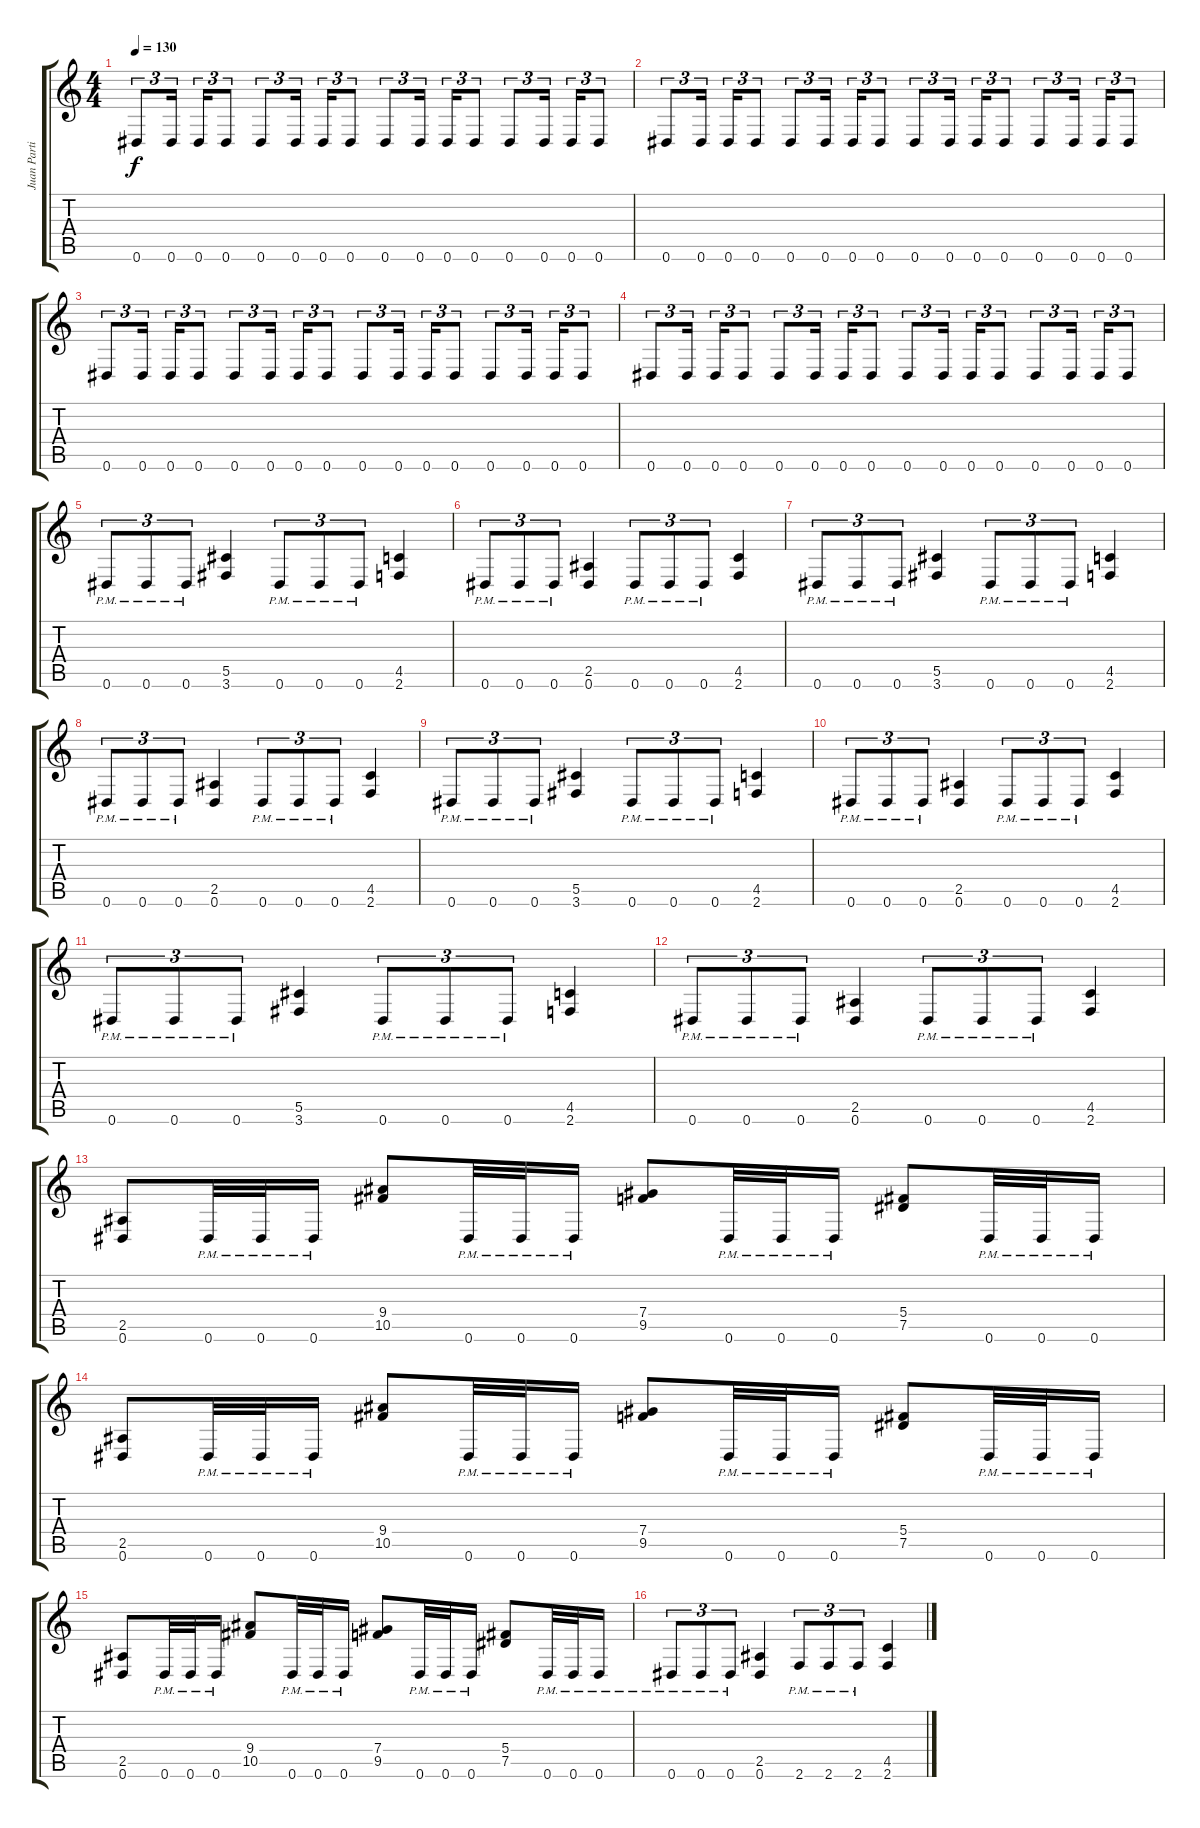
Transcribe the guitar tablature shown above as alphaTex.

\track ("Juan Partida" "Juan Parti") {instrument distortionguitar}
\staff {score tabs}
\tuning (Eb4 Bb3 Gb3 Db3 Ab2 Eb2) {hide}
\ts (4 4)
\tempo 130
\clef g2
\ks c
0.6.8{tu (3 2) dy f} 0.6.16{tu (3 2)} 0.6.16{tu (3 2)} 0.6.8{tu (3 2)} 0.6.8{tu (3 2)} 0.6.16{tu (3 2)} 0.6.16{tu (3 2)} 0.6.8{tu (3 2)} 0.6.8{tu (3 2)} 0.6.16{tu (3 2)} 0.6.16{tu (3 2)} 0.6.8{tu (3 2)} 0.6.8{tu (3 2)} 0.6.16{tu (3 2)} 0.6.16{tu (3 2)} 0.6.8{tu (3 2)} |
0.6.8{tu (3 2)} 0.6.16{tu (3 2)} 0.6.16{tu (3 2)} 0.6.8{tu (3 2)} 0.6.8{tu (3 2)} 0.6.16{tu (3 2)} 0.6.16{tu (3 2)} 0.6.8{tu (3 2)} 0.6.8{tu (3 2)} 0.6.16{tu (3 2)} 0.6.16{tu (3 2)} 0.6.8{tu (3 2)} 0.6.8{tu (3 2)} 0.6.16{tu (3 2)} 0.6.16{tu (3 2)} 0.6.8{tu (3 2)} |
0.6.8{tu (3 2)} 0.6.16{tu (3 2)} 0.6.16{tu (3 2)} 0.6.8{tu (3 2)} 0.6.8{tu (3 2)} 0.6.16{tu (3 2)} 0.6.16{tu (3 2)} 0.6.8{tu (3 2)} 0.6.8{tu (3 2)} 0.6.16{tu (3 2)} 0.6.16{tu (3 2)} 0.6.8{tu (3 2)} 0.6.8{tu (3 2)} 0.6.16{tu (3 2)} 0.6.16{tu (3 2)} 0.6.8{tu (3 2)} |
0.6.8{tu (3 2)} 0.6.16{tu (3 2)} 0.6.16{tu (3 2)} 0.6.8{tu (3 2)} 0.6.8{tu (3 2)} 0.6.16{tu (3 2)} 0.6.16{tu (3 2)} 0.6.8{tu (3 2)} 0.6.8{tu (3 2)} 0.6.16{tu (3 2)} 0.6.16{tu (3 2)} 0.6.8{tu (3 2)} 0.6.8{tu (3 2)} 0.6.16{tu (3 2)} 0.6.16{tu (3 2)} 0.6.8{tu (3 2)} |
0.6{pm}.8{tu (3 2)} 0.6{pm}.8{tu (3 2)} 0.6{pm}.8{tu (3 2)} (5.5 3.6).4 0.6{pm}.8{tu (3 2)} 0.6{pm}.8{tu (3 2)} 0.6{pm}.8{tu (3 2)} (4.5 2.6).4 |
0.6{pm}.8{tu (3 2)} 0.6{pm}.8{tu (3 2)} 0.6{pm}.8{tu (3 2)} (2.5 0.6).4 0.6{pm}.8{tu (3 2)} 0.6{pm}.8{tu (3 2)} 0.6{pm}.8{tu (3 2)} (4.5 2.6).4 |
0.6{pm}.8{tu (3 2)} 0.6{pm}.8{tu (3 2)} 0.6{pm}.8{tu (3 2)} (5.5 3.6).4 0.6{pm}.8{tu (3 2)} 0.6{pm}.8{tu (3 2)} 0.6{pm}.8{tu (3 2)} (4.5 2.6).4 |
0.6{pm}.8{tu (3 2)} 0.6{pm}.8{tu (3 2)} 0.6{pm}.8{tu (3 2)} (2.5 0.6).4 0.6{pm}.8{tu (3 2)} 0.6{pm}.8{tu (3 2)} 0.6{pm}.8{tu (3 2)} (4.5 2.6).4 |
0.6{pm}.8{tu (3 2)} 0.6{pm}.8{tu (3 2)} 0.6{pm}.8{tu (3 2)} (5.5 3.6).4 0.6{pm}.8{tu (3 2)} 0.6{pm}.8{tu (3 2)} 0.6{pm}.8{tu (3 2)} (4.5 2.6).4 |
0.6{pm}.8{tu (3 2)} 0.6{pm}.8{tu (3 2)} 0.6{pm}.8{tu (3 2)} (2.5 0.6).4 0.6{pm}.8{tu (3 2)} 0.6{pm}.8{tu (3 2)} 0.6{pm}.8{tu (3 2)} (4.5 2.6).4 |
0.6{pm}.8{tu (3 2)} 0.6{pm}.8{tu (3 2)} 0.6{pm}.8{tu (3 2)} (5.5 3.6).4 0.6{pm}.8{tu (3 2)} 0.6{pm}.8{tu (3 2)} 0.6{pm}.8{tu (3 2)} (4.5 2.6).4 |
0.6{pm}.8{tu (3 2)} 0.6{pm}.8{tu (3 2)} 0.6{pm}.8{tu (3 2)} (2.5 0.6).4 0.6{pm}.8{tu (3 2)} 0.6{pm}.8{tu (3 2)} 0.6{pm}.8{tu (3 2)} (4.5 2.6).4 |
(2.5 0.6).8 0.6{pm}.32 0.6{pm}.32 0.6{pm}.16 (9.4 10.5).8 0.6{pm}.32 0.6{pm}.32 0.6{pm}.16 (7.4 9.5).8 0.6{pm}.32 0.6{pm}.32 0.6{pm}.16 (5.4 7.5).8 0.6{pm}.32 0.6{pm}.32 0.6{pm}.16 |
(2.5 0.6).8 0.6{pm}.32 0.6{pm}.32 0.6{pm}.16 (9.4 10.5).8 0.6{pm}.32 0.6{pm}.32 0.6{pm}.16 (7.4 9.5).8 0.6{pm}.32 0.6{pm}.32 0.6{pm}.16 (5.4 7.5).8 0.6{pm}.32 0.6{pm}.32 0.6{pm}.16 |
(2.5 0.6).8 0.6{pm}.32 0.6{pm}.32 0.6{pm}.16 (9.4 10.5).8 0.6{pm}.32 0.6{pm}.32 0.6{pm}.16 (7.4 9.5).8 0.6{pm}.32 0.6{pm}.32 0.6{pm}.16 (5.4 7.5).8 0.6{pm}.32 0.6{pm}.32 0.6{pm}.16 |
0.6{pm}.8{tu (3 2)} 0.6{pm}.8{tu (3 2)} 0.6{pm}.8{tu (3 2)} (2.5 0.6).4 2.6{pm}.8{tu (3 2)} 2.6{pm}.8{tu (3 2)} 2.6{pm}.8{tu (3 2)} (4.5 2.6).4
